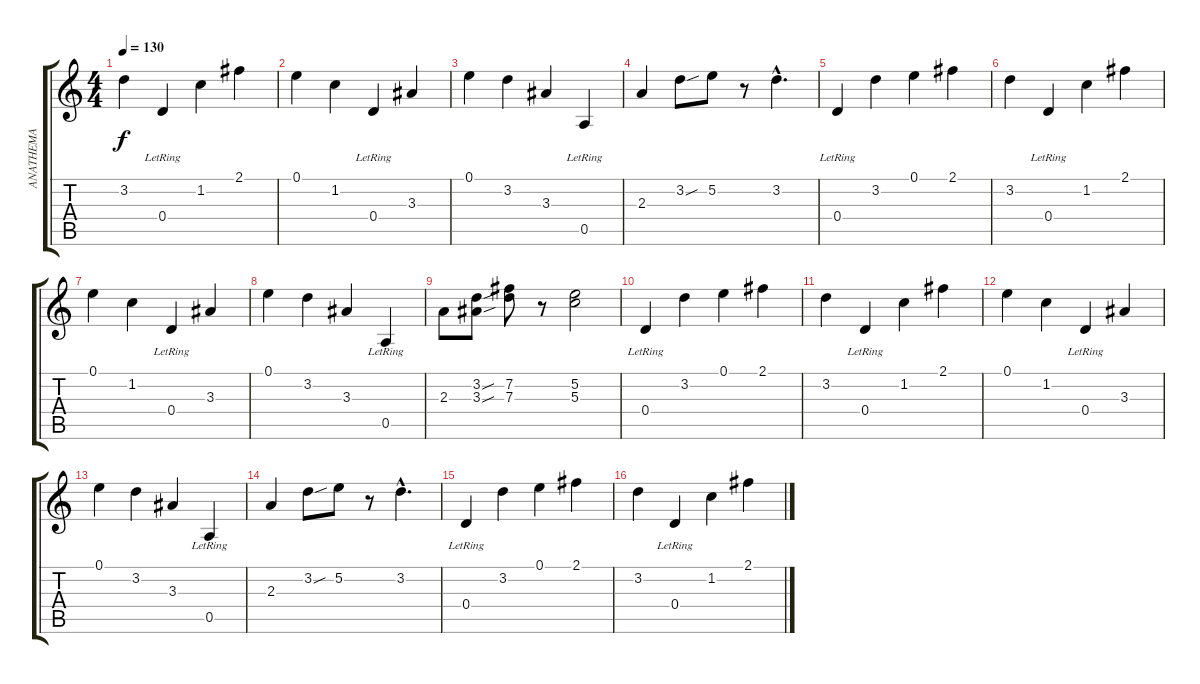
\track ("ANATHEMA" "ANATHEMA") {instrument acousticguitarnylon}
\staff {score tabs}
\tuning (E4 B3 G3 D3 A2 E2) {hide}
\ts (4 4)
\tempo 130
\clef g2
\ks c
3.2.4{dy f} 0.4{lr}.4 1.2.4 2.1.4 |
0.1.4 1.2.4 0.4{lr}.4 3.3.4 |
0.1.4 3.2.4 3.3.4 0.5{lr}.4 |
2.3.4 3.2{sou}.8 5.2.8 r.8 3.2{hac}.4{d} |
0.4{lr}.4 3.2.4 0.1.4 2.1.4 |
3.2.4 0.4{lr}.4 1.2.4 2.1.4 |
0.1.4 1.2.4 0.4{lr}.4 3.3.4 |
0.1.4 3.2.4 3.3.4 0.5{lr}.4 |
2.3.8 (3.2{sou} 3.3{sou}).8 (7.2 7.3).8 r.8 (5.2 5.3).2 |
0.4{lr}.4 3.2.4 0.1.4 2.1.4 |
3.2.4 0.4{lr}.4 1.2.4 2.1.4 |
0.1.4 1.2.4 0.4{lr}.4 3.3.4 |
0.1.4 3.2.4 3.3.4 0.5{lr}.4 |
2.3.4 3.2{sou}.8 5.2.8 r.8 3.2{hac}.4{d} |
0.4{lr}.4{volume 10} 3.2.4 0.1.4 2.1.4 |
3.2.4 0.4{lr}.4{volume 8} 1.2.4 2.1.4
